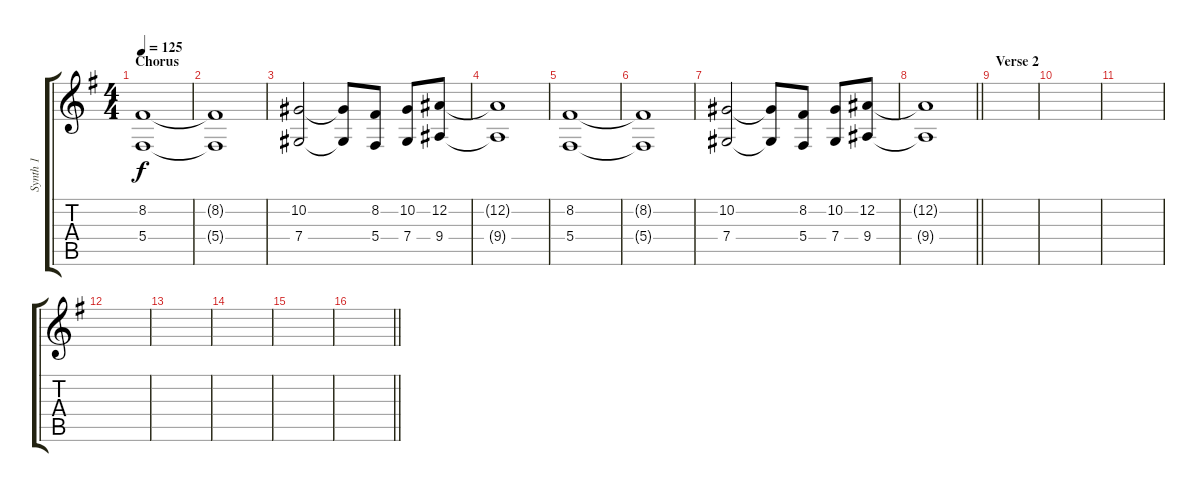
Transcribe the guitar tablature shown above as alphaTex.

\track ("Synth 1" "Synth 1") {instrument synthstrings1}
\staff {score tabs}
\tuning (Eb4 Bb3 Gb3 Db3 Ab2 Eb2) {hide}
\ts (4 4)
\section ("" "Chorus")
\tempo 125
\clef g2
\ks g
(8.2 5.4).1{dy f} |
(8.2{t} 5.4{t}).1 |
(10.2 7.4).2 (10.2{t} 7.4{t}).8 (8.2 5.4).8 (10.2 7.4).8 (12.2 9.4).8 |
(12.2{t} 9.4{t}).1 |
(8.2 5.4).1 |
(8.2{t} 5.4{t}).1 |
(10.2 7.4).2 (10.2{t} 7.4{t}).8 (8.2 5.4).8 (10.2 7.4).8 (12.2 9.4).8 |
\barLineRight lightlight
(12.2{t} 9.4{t}).1 |
\section ("" "Verse 2")
|
|
|
|
|
|
|
\barLineRight lightlight
